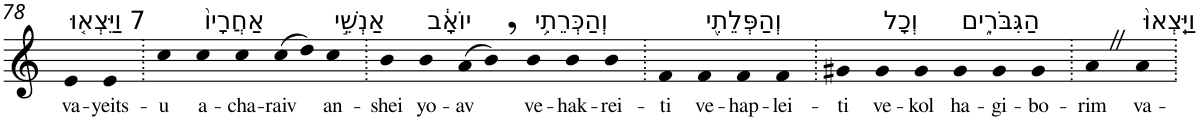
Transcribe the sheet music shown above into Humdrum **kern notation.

**kern	**text
*part1	*part1
*staff1	*staff1
*I"Piano	*
*I'Pno	*
!!LO:PB:g=z
*clefG2	*
*k[]	*
=78	=78
!LO:TX:a:t=7 וַיֵּצְא֤וּ	!
!	!LO:LY:b
4e	va-
!	!LO:LY:b
4e	-yeits-
=79.	=79.
!	!LO:LY:b
4cc	-u
!LO:TX:a:t=אַחֲרָיו֙	!
!	!LO:LY:b
4cc	a-
!	!LO:LY:b
4cc	-cha-
!	!LO:LY:b
(>8cc	-raiv
8dd)	.
!LO:TX:a:t=אַנְשֵׁ֣י	!
!	!LO:LY:b
4cc	an-
=80.	=80.
!	!LO:LY:b
4b	-shei
!LO:TX:a:t=יוֹאָ֔ב	!
!	!LO:LY:b
4b	yo-
!	!LO:LY:b
(>8a	-av
8b,)	.
!LO:TX:a:t=וְהַכְּרֵתִ֥י	!
!	!LO:LY:b
4b	ve-
!	!LO:LY:b
4b	-hak-
!	!LO:LY:b
4b	-rei-
=81.	=81.
!	!LO:LY:b
4f	-ti
!LO:TX:a:t=וְהַפְּלֵתִ֖י	!
!	!LO:LY:b
4f	ve-
!	!LO:LY:b
4f	-hap-
!	!LO:LY:b
4f	-lei-
=82.	=82.
!	!LO:LY:b
4g#X	-ti
!LO:TX:a:t=וְכָל	!
!	!LO:LY:b
4g#	ve-
!	!LO:LY:b
4g#	-kol
!LO:TX:a:t=הַגִּבֹּרִ֑ים	!
!	!LO:LY:b
4g#	ha-
!	!LO:LY:b
4g#	-gi-
!	!LO:LY:b
4g#	-bo-
=83.	=83.
!	!LO:LY:b
4aZ	-rim
!LO:TX:a:t=וַיֵּֽצְאוּ֙	!
!	!LO:LY:b
4a	va-
=.	=.
*-	*-
